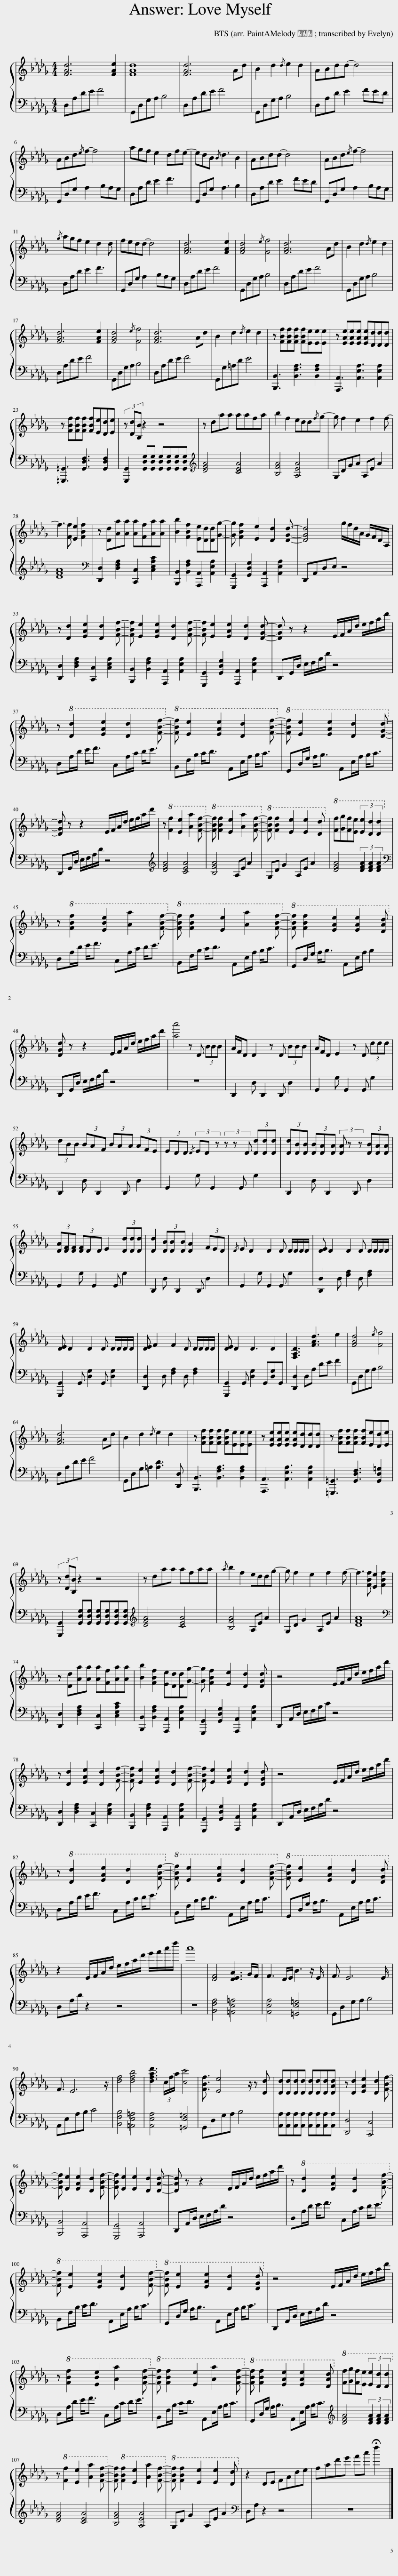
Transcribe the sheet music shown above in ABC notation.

X:1
%%score { 1 | 2 }
L:1/8
M:4/4
I:linebreak $
K:Db
V:1 treble
V:2 bass
V:1
 [FAd]6 [FAe]2 | [FAd]8 | [FAd]6 Ad | B2 d2{/d} e2 d2 | ABdd- d4 |$ %5
 ABd{/e}f- f4 | agf e2 dfe- | edB{/B} d3 B2 | ABdd- d4 | ABd{/e}f- f4 |$ %10
{/g} agf e2 d2 d | fedd- d4 | [FAd]6 [FAe]2 | [FAd]4{/e} [Ff]4 | [FAd]6 Ad | %15
 B2 d2{/d} e2 d2 |$ [FAd]6 [FAe]2 | [FAd]4{/e} [Ff]4 | [FAd]6 Ad | B2 d2{/d} e2 d2 | %20
 z [FBf][FBf][FBf] [FBf][Ee][Ee][Ee] | z [EAe][EAe][EAe] [EAe][Dd][Dd][Dd] |$ z [FBf][FBf][FBf] [FBf][Ee][Dd][Ee] | (3z [Dd][B,B] z2 z4 | z daa aafa | %25
 b2 f2 edd{/f}g- | g f2 e2 f2 f- |$ f3 [Ff] [Ee]2 [FBf]2 | z [Dd][Aa][Aa] [Aa][Ff][Aa][Aa] | [Bb]2 [FBf]2 [Ee][Dd][Dd][Gg]- | %30
 [Gg] [FBf]2 [Ee]2 [Dd]2 [DGd]- | [DGd]4 g/f/d/A/ G/F/D/A,/ |$ z [Dd]2 [EAe]2 [Dd]2 [FBf]- | [FBf] [Ee]2 [EAe]2 [Dd]2 [FBf]- | [FBf] [Ee]2 [EAe]2 [Dd]2 [DGd]- | %35
 [DGd] z z2 E/F/A/d/ e/f/a/d'/ |$ z!8va(! [dd']2 [eae']2 [dd']2 [fbf']-!8va)! |!8va(! [fbf'] [ee']2 [eae']2 [dd']2 [fbf']-!8va)! |!8va(! [fbf'] [ee']2 [eae']2 [dd']2 [dgd']-!8va)! |$ [DGd] z z2 E/F/A/d/ e/f/a/d'/ | %40
 z!8va(! [ff']2 [ee']2 [aa']2 [fbf']-!8va)! |!8va(! [fbf'] [fbf']2 [ee']2 [aa']2 [fbf']-!8va)! |!8va(! [fbf'] [fbf']2 [ee']2 [ee']2 [dd']!8va)! |!8va(! [ff'][gg'][ff'][ee'] (3[ee']2 [dd']2 [dd']2!8va)! |$ z!8va(! [fbf']2 [ebe']2 [aa']2 [fbf']-!8va)! | %45
!8va(! [fbf'] [fbf']2 [ee']2 [aa']2 [fbf']-!8va)! |!8va(! [fbf'] [fbf']2 [eae']2 [eae']2 [dad']!8va)! |$ [DGd] z z2 E/F/A/d/ e/f/a/d'/ | [aa']4 z D (3BBB | A/F/D D2 z D (3BBB | %50
 A/F/D E2 z D (3ddd |$ (3dBB (3BAF (3BAA (3AFE | (3EDD{/D} (3ED z (3z z D (3[Dd][Dd][Dd] | (3[Dd][DB][DB] (3[DB][DA][DA] (3[DA] z z (3[DB][DA][DA] |$ (3[DA][DF][DF] (3[DF]DD E2 (3[Dd][Dd][Dd] | %55
 [Dd]2 (3[DB][DB][DB] [DA]2 (3FED |{/D} E D2 D2 D D/D/D/D/ | [DE] D2 D2 D D/D/D/D/ |$ [DE] D2 D2 D D/D/D/D/ | [DE] F2 F2 D D/D/D/D/ | %60
 [DE] D2 D3 D2 | [F,A,D]3 [FAd]3 e2 | [FAd]4{/e} [Ff]4 |$ [FAd]6 Ad | B2 d2{/d} e2 d2 | %65
 z [FBf][FBf][FBf] [FBf][Ee][Ee][Ee] | z [EAe][EAe][EAe] [EAe][Dd][Dd][Dd] | z [FBf][FBf][FBf] [FBf][Ee][Dd][Ee] |$ (3z [Dd][B,B] z2 z4 | z daa afaa | %70
{/a} b2 f2 eddg- | g f2 e2 f2 f- | f3 [FBf] [Ee]2 [FBf]2 |$ z [Dd][Aa][Aa] [Aa][Ff][Aa][Aa] | [Bb]2 [FBf]2 [Ee][Dd][Dd][Gg]- | %75
 [Gg] [FBf]2 [Ee]2 [Dd]2 [DGd] | z4 E/F/A/d/ e/f/a/d'/ |$ z [Dd]2 [EAe]2 [Dd]2 [FBf]- | [FBf] [Ee]2 [EAe]2 [Dd]2 [FBf]- | [FBf] [Ee]2 [EAe]2 [Dd]2 [DGd] | %80
 z4 E/F/A/d/ e/f/a/d'/ |$ z!8va(! [dd']2 [eae']2 [dd']2 [fbf']-!8va)! |!8va(! [fbf'] [ee']2 [eae']2 [dd']2 [fbf']-!8va)! |!8va(! [fbf'] [ee']2 [eae']2 [dd']2 [dgd']!8va)! |$ z2 E/F/A/d/ e/f/a/d'/ e'/f'/a'/d''/ | %85
 a'8 | [DF]4 [DEA]3 G/F/ | F3 D/E/ B3 z/ E/ | F3/2 E6 E/ |$ F3/2 E6 z/ | %90
 [df]4 [dfb]4 | [dfad']3 (3c/f/a/ [cc']4 | [FBf]3/2 [Ee]4 z/ z [Dd] | [Dd][Dd][Dd][Dd] [Dd][Dd][Dd][DAd] | z [Dd]2 [EAe]2 [Dd]2 [FBf]- |$ %95
 [FBf] [Ee]2 [EAe]2 [Dd]2 [FBf]- | [FBf] [Ee]2 [Ee]2 [Dd]2 [DAd]- | [DAd] z z2 E/F/A/d/ e/f/a/d'/ | z!8va(! [dd']2 [eae']2 [dd']2 [fbf']-!8va)! |$!8va(! [fbf'] [ee']2 [eae']2 [dd']2 [fbf']-!8va)! | %100
!8va(! [fbf'] [ee']2 [eae']2 [dd']2 [dgd']!8va)! | z4 E/F/A/d/ e/f/a/d'/ |$ z!8va(! [fbf']2 [ebe']2 [aa']2 [fbf']-!8va)! |!8va(! [fbf'] [fbf']2 [ee']2 [aa']2 [fbf']-!8va)! |!8va(! [fbf'] [fbf']2 [eae']2 [eae']2 [dad']!8va)! | %105
!8va(! [ff'][gg'][ff'][ee'] (3[ee']2 [dd']2 [dd']2!8va)! |$ z!8va(! [ff']2 [ee']2 [aa']2 [fbf']-!8va)! | [FBf]!8va(! [fbf']2 [ee']2 [aa']2 [fbf']-!8va)! |!8va(! [fbf'] [fbf']2 [ee']2 [ee']2 [dd']!8va)! | z2 DE FAde | %110
 fad'e' f'a' !fermata!d''2 |] %111
V:2
 D,A,DE F4 | G,,D,G,A, B,4 | D,A,DE F4 | G,,D,G,A, B,4 | D,A,D E2 FED |$ %5
 G,,D,G, A,2 B,A,G, | D,A,D E2 F3 | G,,D,G, A,3 B,2 | D,A,D E2 FED | G,,D,G, A,2 B,A,G, |$ %10
 D,A,D E2 F3 | G,,D,G, A,2 B,A,G, | D,A,DE F4 | G,,D,G,A, B,4 | D,A,DE F4 | %15
 G,,D,G,A, B,4 |$ D,A,DE F4 | G,,D,G,A, B,4 | D,A,DE F4 | G,,G,=A,D E4 | %20
 [B,,,B,,]3 [B,,F,A,]3 [B,,F,A,]2 | [A,,,A,,]3 [A,,E,A,]3 [A,,E,A,]2 |$ [=G,,,=G,,]3 [G,,D,F,]3 [G,,D,F,]2 | [G,,,G,,]2 [G,,D,G,][G,,D,G,] [G,,D,G,][G,,D,G,][G,,D,G,][G,,D,G,] |[K:treble] [DFA]4 [CEA]4 | %25
 [B,FA]4 [A,EA]4 | G,DGA A,E A2 |$ [DFA]8 |[K:bass] [D,,D,]2 [D,F,A,]2 [C,,C,]2 [C,E,A,C]2 | [B,,,B,,]2 [B,,F,A,]2 [A,,,A,,]2 [A,,E,A,]2 | %30
 [G,,,G,,]2 [G,,D,G,]2 [A,,,A,,]2 [A,,E,A,]2 | D,,A,,D,E, z4 |$ [D,,D,]2 [D,F,A,]2 [C,,C,]2 [C,E,A,]2 | [B,,,B,,]2 [B,,F,A,]2 [A,,,A,,]2 [A,,E,A,]2 | [G,,,G,,]2 [G,,D,G,]2 [A,,,A,,]2 [A,,E,A,]2 | %35
 D,,G,,/D,/ E,/F,/A,/D/ z4 |$ D,A,/D/ E<F C,A,/C/ D<E | B,,F,/B,/ C<D A,,E,/A,/ B,<C | G,,D,/G,/ A,<B, A,,E,/A,/ B,<C |$ D,,G,,/D,/ E,/F,/A,/D/ z4 | %40
[K:treble] [DFA]4 [CEA]4 | [B,FA]4 A,E A2 | G,D G2 A,E A2 | [DFA]4 (3[DFA]2 [DFA]2 [DFA]2 |$[K:bass] D,A,/D/ E<F C,A,/C/ D<E | %45
 B,,F,/B,/ C<D A,,E,/A,/ B,<C | G,,D,/G,/ A,<B, A,,E,/A,/ B,2 |$ D,,G,,/D,/ E,/F,/A,/D/ z4 | z8 | D,,2 D, D,,2 D,, D,2 | %50
 G,,2 G, G,,2 G,, G,2 |$ D,,2 D, D,,2 D,, D,2 | G,,2 G, G,,2 G,, G,2 | D,,2 D, D,,2 D,, D,2 |$ G,,2 G, G,,2 G,, G,2 | %55
 D,,2 D, D,,2 D,, D,2 | G,,2 G, G,,2 G,, G,2 | [D,,D,]2 D, [F,A,]2 D, [F,A,]2 |$ [G,,,G,,]2 G,, [D,G,]2 G,, [D,G,]2 | [D,,D,]2 D, [F,A,]2 D, [F,A,]2 | %60
 [G,,,G,,]2 G,, [D,G,]2 G,,[D,G,]G,, | [D,,D,]2 D,A, DE F2 | G,,D,G,A, B,4 |$ D,A,DE F4 | G,,D,G,=A, [A,D]3 [D,,D,] | %65
 [B,,,B,,]3 [B,,F,A,]3 [B,,F,A,]2 | [A,,,A,,]3 [A,,E,A,]3 [A,,E,A,]2 | [=G,,,=G,,]3 [G,,D,F,]3 [G,,D,=G,]2 |$ [G,,,G,,]2 [G,,D,G,][G,,D,G,] [G,,D,G,][G,,D,G,][G,,D,G,][G,,D,G,] |[K:treble] [DFA]4 [CEA]4 | %70
 [B,FA]4 A,E A2 | G,D G2 A,E A2 | [DFA]8 |$[K:bass] [D,,D,]2 [D,F,A,]2 [C,,C,]2 [C,E,A,C]2 | [B,,,B,,]2 [B,,F,A,]2 [A,,,A,,]2 [A,,E,A,]2 | %75
 [G,,,G,,]2 [G,,D,G,]2 [A,,,A,,]2 [A,,E,A,]2 | D,,A,,/D,/ E,/F,/A,/C/ z4 |$ [D,,D,]2 [D,F,A,]2 [C,,C,]2 [C,E,A,]2 | [B,,,B,,]2 [B,,F,A,]2 [A,,,A,,]2 [A,,E,A,]2 | [G,,,G,,]2 [G,,D,G,]2 [A,,,A,,]2 [A,,E,A,]2 | %80
 D,,A,,/D,/ E,/F,/A,/D/ z4 |$ D,A,/D/ E<F C,A,/C/ D<E | B,,F,/B,/ C<D A,,E,/A,/ B,<C | G,,D,/G,/ A,<B, A,,E,/A,/ B,<C |$ D,A,/D/ z2 z4 | %85
 z8 | [B,,F,A,]4 [=A,,E,=A,]4 | [A,,E,A,]4 [=G,,E,=G,]4 | G,,D,G,A, B,4 |$ A,,E,A,B, C4 | %90
 [B,,F,B,]4 [=A,,E,=A,]4 | [A,,E,A,]4 [=G,,E,=G,]4 | G,,D,G,A, B,4 | [A,,A,][A,,A,][A,,A,][A,,A,] [A,,A,][A,,A,][A,,A,][A,,A,] | [D,,D,]4 [C,,C,]4 |$ %95
 [B,,,B,,]4 [A,,,A,,]4 | [G,,,G,,]4 [A,,,A,,]4 | D,,A,,/D,/ E,/F,/A,/D/ z4 | D,A,/D/ E<F C,A,/C/ D<E |$ B,,F,/B,/ C<D A,,E,/A,/ B,<C | %100
 G,,D,/G,/ A,<B, A,,E,/A,/ B,<C | D,,A,,/D,/ E,/F,/A,/D/ z4 |$ D,A,/D/ E<F C,A,/C/ D<E | B,,F,/B,/ C<D A,,E,/A,/ B,<C | G,,D,/G,/ A,<B, A,,E,/A,/ B,<C | %105
[K:treble] [DFA]4 (3[DFA]2 [DFA]2 [DFA]2 |$ [DFA]4 [CEA]4 | [B,FA]4 [A,EA]4 | G,D G2 A,E A2 |[K:bass] D,A, z2 z4 | %110
 z8 |] %111
